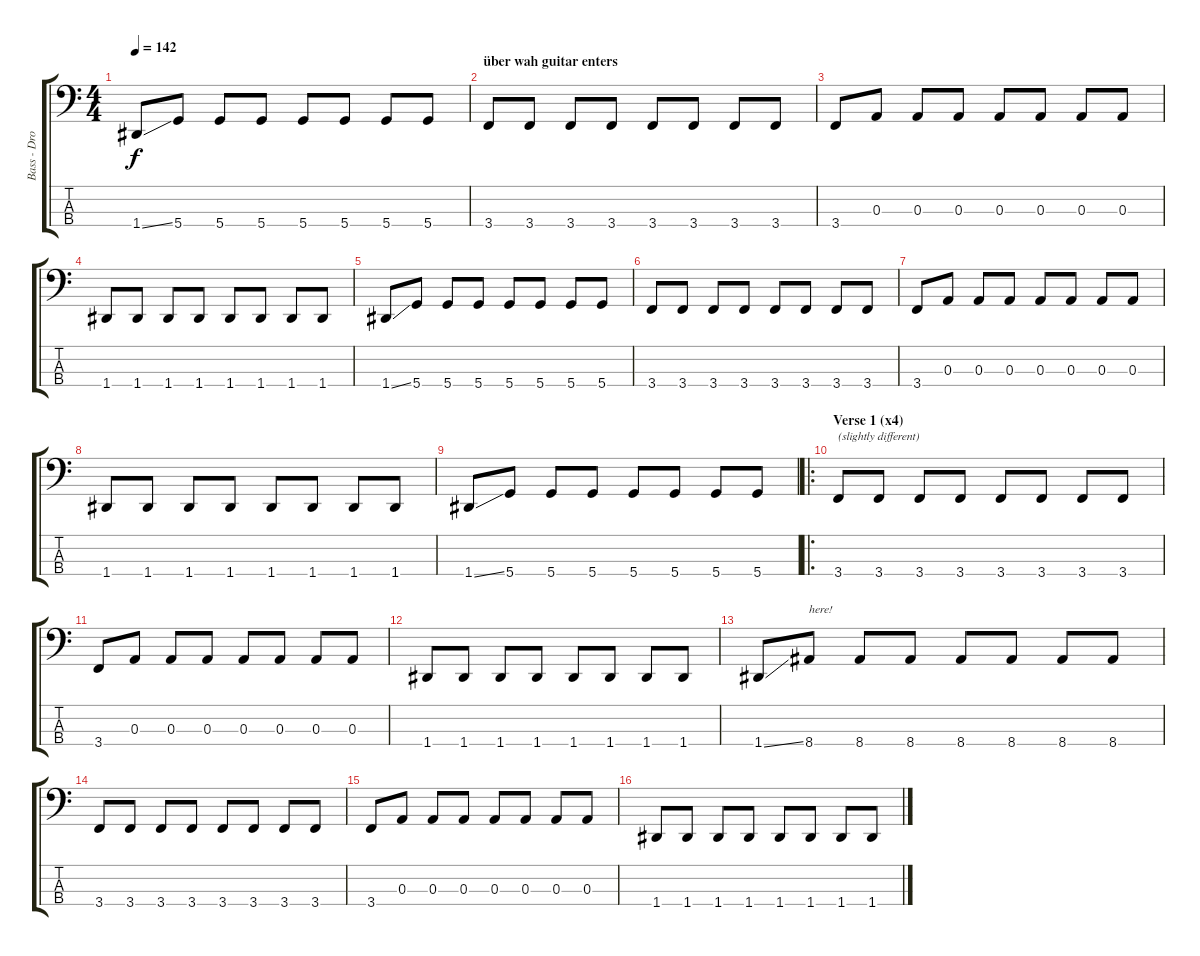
\track ("Bass - Drop D" "Bass - Dro") {instrument electricbasspick}
\staff {score tabs}
\tuning (G2 D2 A1 D1) {hide}
\ts (4 4)
\tempo 142
\clef f4
\ks c
1.4{ss}.8{dy f} 5.4.8 5.4.8 5.4.8 5.4.8 5.4.8 5.4.8 5.4.8 |
\section ("" "über wah guitar enters")
3.4.8 3.4.8 3.4.8 3.4.8 3.4.8 3.4.8 3.4.8 3.4.8 |
3.4.8 0.3.8 0.3.8 0.3.8 0.3.8 0.3.8 0.3.8 0.3.8 |
1.4.8 1.4.8 1.4.8 1.4.8 1.4.8 1.4.8 1.4.8 1.4.8 |
1.4{ss}.8 5.4.8 5.4.8 5.4.8 5.4.8 5.4.8 5.4.8 5.4.8 |
3.4.8 3.4.8 3.4.8 3.4.8 3.4.8 3.4.8 3.4.8 3.4.8 |
3.4.8 0.3.8 0.3.8 0.3.8 0.3.8 0.3.8 0.3.8 0.3.8 |
1.4.8 1.4.8 1.4.8 1.4.8 1.4.8 1.4.8 1.4.8 1.4.8 |
1.4{ss}.8 5.4.8 5.4.8 5.4.8 5.4.8 5.4.8 5.4.8 5.4.8 |
\ro
\section ("" "Verse 1 (x4)")
3.4.8{txt "(slightly different)"} 3.4.8 3.4.8 3.4.8 3.4.8 3.4.8 3.4.8 3.4.8 |
3.4.8 0.3.8 0.3.8 0.3.8 0.3.8 0.3.8 0.3.8 0.3.8 |
1.4.8 1.4.8 1.4.8 1.4.8 1.4.8 1.4.8 1.4.8 1.4.8 |
1.4{ss}.8 8.4.8{txt "here!"} 8.4.8 8.4.8 8.4.8 8.4.8 8.4.8 8.4.8 |
3.4.8 3.4.8 3.4.8 3.4.8 3.4.8 3.4.8 3.4.8 3.4.8 |
3.4.8 0.3.8 0.3.8 0.3.8 0.3.8 0.3.8 0.3.8 0.3.8 |
1.4.8 1.4.8 1.4.8 1.4.8 1.4.8 1.4.8 1.4.8 1.4.8
